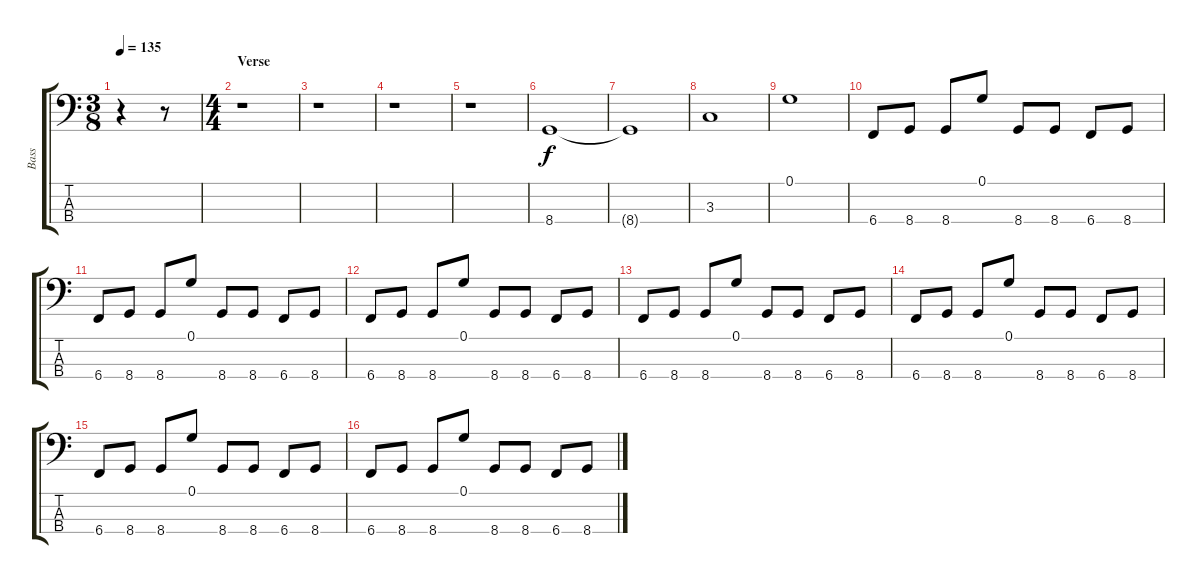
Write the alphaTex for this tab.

\track ("Bass" "Bass") {instrument acousticbass}
\staff {score tabs}
\tuning (G2 D2 A1 B0) {hide}
\ts (3 8)
\tempo 135
\clef f4
\ks c
r.4{dy f instrument acousticbass} r.8 |
\ts (4 4)
\section ("" "Verse")
r.1 |
r.1 |
r.1 |
r.1 |
8.4.1 |
8.4{t}.1 |
3.3.1 |
0.1.1 |
6.4.8 8.4.8 8.4.8 0.1.8 8.4.8 8.4.8 6.4.8 8.4.8 |
6.4.8 8.4.8 8.4.8 0.1.8 8.4.8 8.4.8 6.4.8 8.4.8 |
6.4.8 8.4.8 8.4.8 0.1.8 8.4.8 8.4.8 6.4.8 8.4.8 |
6.4.8 8.4.8 8.4.8 0.1.8 8.4.8 8.4.8 6.4.8 8.4.8 |
6.4.8 8.4.8 8.4.8 0.1.8 8.4.8 8.4.8 6.4.8 8.4.8 |
6.4.8 8.4.8 8.4.8 0.1.8 8.4.8 8.4.8 6.4.8 8.4.8 |
6.4.8 8.4.8 8.4.8 0.1.8 8.4.8 8.4.8 6.4.8 8.4.8
